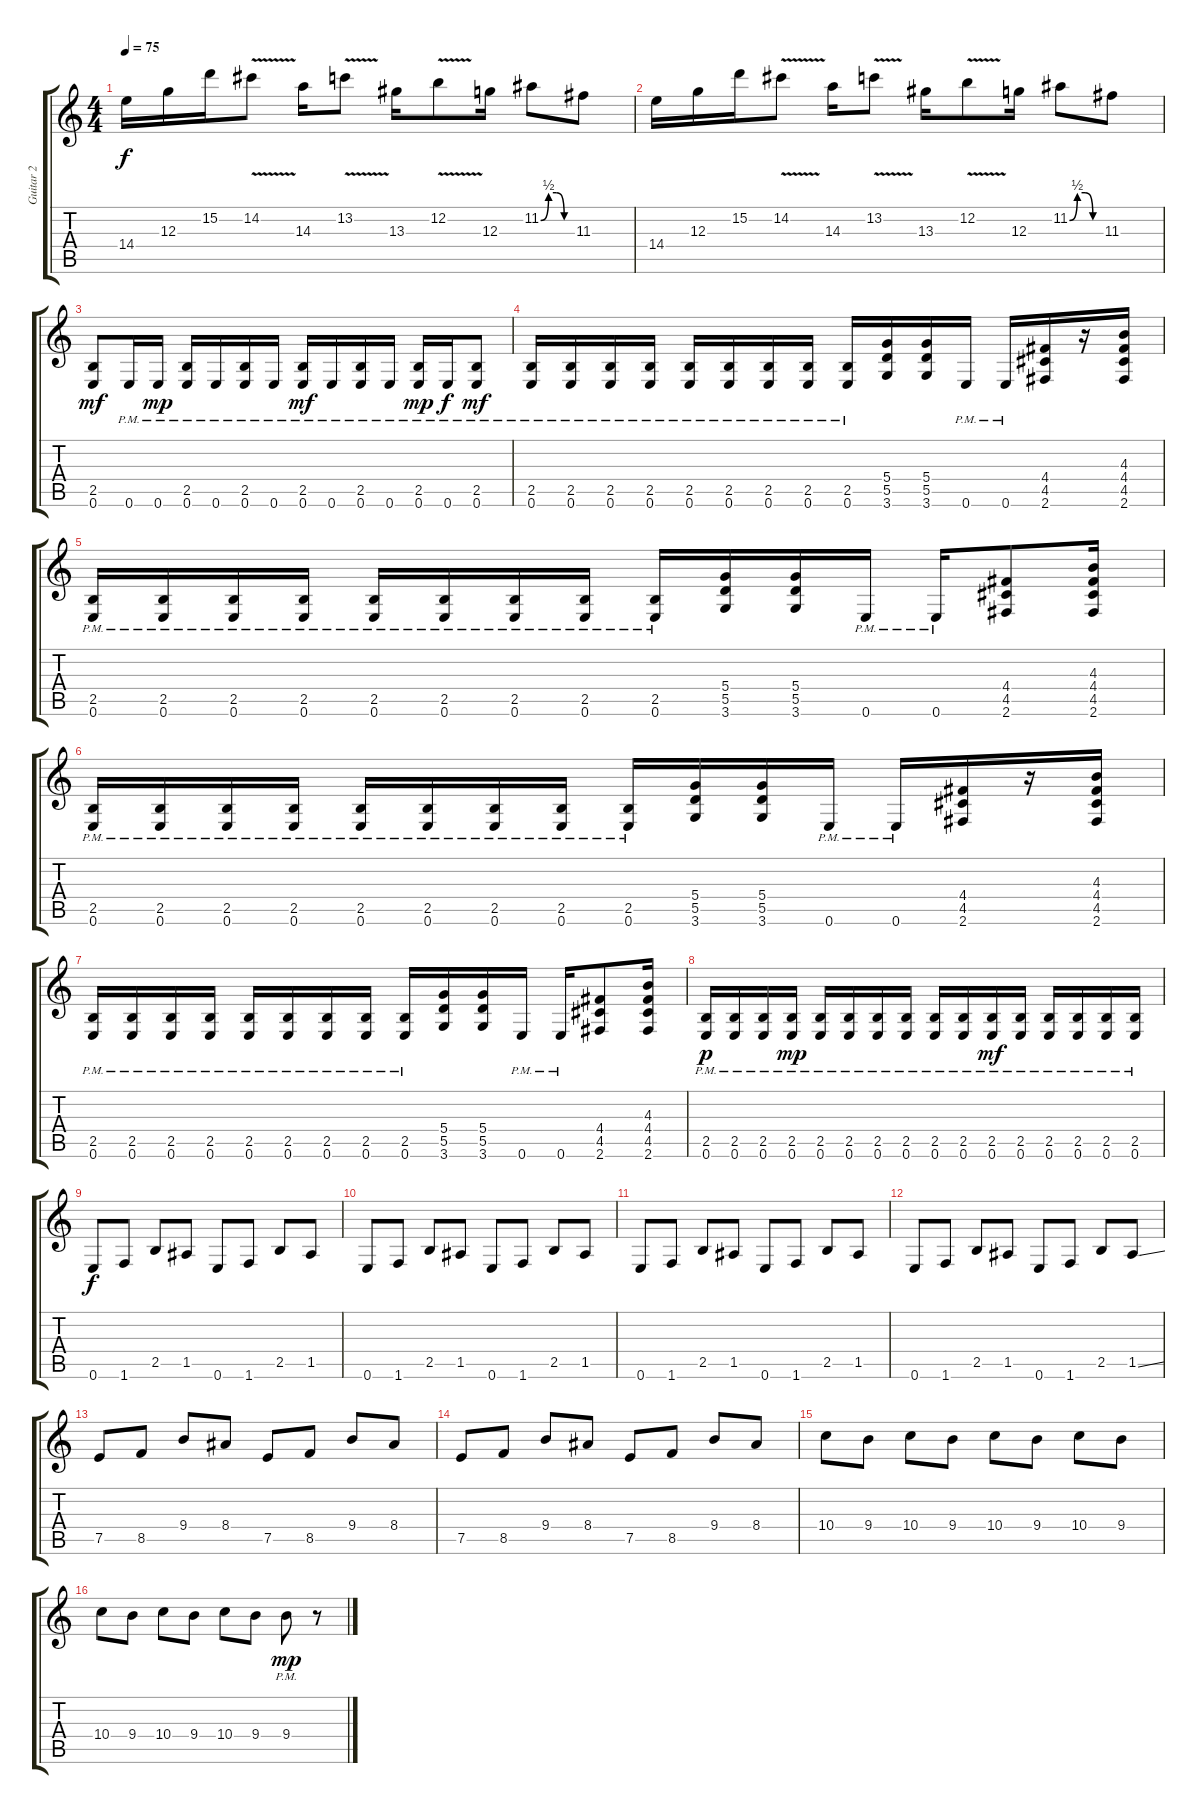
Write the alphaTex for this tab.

\track ("Guitar 2" "Guitar 2") {instrument distortionguitar}
\staff {score tabs}
\tuning (E4 B3 G3 D3 A2 E2) {hide}
\ts (4 4)
\tempo 75
\clef g2
\ks c
14.4.16{dy f} 12.3.16 15.2.16 14.2{v}.8 14.3.16 13.2{v}.8 13.3.16 12.2{v}.8 12.3.16 11.2{be (custom 0 0 15 2 30 2 45 0 60 0)}.8 11.3.8 |
14.4.16 12.3.16 15.2.16 14.2{v}.8 14.3.16 13.2{v}.8 13.3.16 12.2{v}.8 12.3.16 11.2{be (custom 0 0 15 2 30 2 45 0 60 0)}.8 11.3.8 |
(2.5 0.6).8{dy mf} 0.6{pm}.16 0.6{pm}.16{dy mp} (2.5 0.6{pm}).16 0.6{pm}.16 (2.5{pm} 0.6{pm}).16 0.6{pm}.16 (2.5{pm} 0.6{pm}).16{dy mf} 0.6{pm}.16 (2.5{pm} 0.6{pm}).16 0.6{pm}.16 (2.5{pm} 0.6{pm}).16{dy mp} 0.6{pm}.16{dy f} (2.5{pm} 0.6{pm}).8{dy mf} |
(2.5 0.6{pm}).16 (2.5 0.6{pm}).16 (2.5 0.6{pm}).16 (2.5 0.6{pm}).16 (2.5 0.6{pm}).16 (2.5 0.6{pm}).16 (2.5 0.6{pm}).16 (2.5 0.6{pm}).16 (2.5 0.6{pm}).16 (5.4 5.5 3.6).16 (5.4 5.5 3.6).16 0.6{pm}.16 0.6{pm}.16 (4.4 4.5 2.6).16 r.16 (4.3 4.4 4.5 2.6).16 |
(2.5 0.6{pm}).16 (2.5 0.6{pm}).16 (2.5 0.6{pm}).16 (2.5 0.6{pm}).16 (2.5 0.6{pm}).16 (2.5 0.6{pm}).16 (2.5 0.6{pm}).16 (2.5 0.6{pm}).16 (2.5 0.6{pm}).16 (5.4 5.5 3.6).16 (5.4 5.5 3.6).16 0.6{pm}.16 0.6{pm}.16 (4.4 4.5 2.6).8 (4.3 4.4 4.5 2.6).16 |
(2.5 0.6{pm}).16 (2.5 0.6{pm}).16 (2.5 0.6{pm}).16 (2.5 0.6{pm}).16 (2.5 0.6{pm}).16 (2.5 0.6{pm}).16 (2.5 0.6{pm}).16 (2.5 0.6{pm}).16 (2.5 0.6{pm}).16 (5.4 5.5 3.6).16 (5.4 5.5 3.6).16 0.6{pm}.16 0.6{pm}.16 (4.4 4.5 2.6).16 r.16 (4.3 4.4 4.5 2.6).16 |
(2.5 0.6{pm}).16 (2.5 0.6{pm}).16 (2.5 0.6{pm}).16 (2.5 0.6{pm}).16 (2.5 0.6{pm}).16 (2.5 0.6{pm}).16 (2.5 0.6{pm}).16 (2.5 0.6{pm}).16 (2.5 0.6{pm}).16 (5.4 5.5 3.6).16 (5.4 5.5 3.6).16 0.6{pm}.16 0.6{pm}.16 (4.4 4.5 2.6).8 (4.3 4.4 4.5 2.6).16 |
(2.5{pm} 0.6).16{dy p} (2.5{pm} 0.6).16 (2.5{pm} 0.6).16 (2.5{pm} 0.6).16{dy mp} (2.5{pm} 0.6).16 (2.5{pm} 0.6).16 (2.5{pm} 0.6).16 (2.5{pm} 0.6).16 (2.5{pm} 0.6).16 (2.5{pm} 0.6).16 (2.5{pm} 0.6).16{dy mf} (2.5{pm} 0.6).16 (2.5{pm} 0.6).16 (2.5{pm} 0.6).16 (2.5{pm} 0.6).16 (2.5{pm} 0.6).16 |
0.6.8{dy f} 1.6.8 2.5.8 1.5.8 0.6.8 1.6.8 2.5.8 1.5.8 |
0.6.8 1.6.8 2.5.8 1.5.8 0.6.8 1.6.8 2.5.8 1.5.8 |
0.6.8 1.6.8 2.5.8 1.5.8 0.6.8 1.6.8 2.5.8 1.5.8 |
0.6.8 1.6.8 2.5.8 1.5.8 0.6.8 1.6.8 2.5.8 1.5{ss}.8 |
7.5.8 8.5.8 9.4.8 8.4.8 7.5.8 8.5.8 9.4.8 8.4.8 |
7.5.8 8.5.8 9.4.8 8.4.8 7.5.8 8.5.8 9.4.8 8.4.8 |
10.4.8 9.4.8 10.4.8 9.4.8 10.4.8 9.4.8 10.4.8 9.4.8 |
10.4.8 9.4.8 10.4.8 9.4.8 10.4.8 9.4.8 9.4{pm}.8{dy mp} r.8
